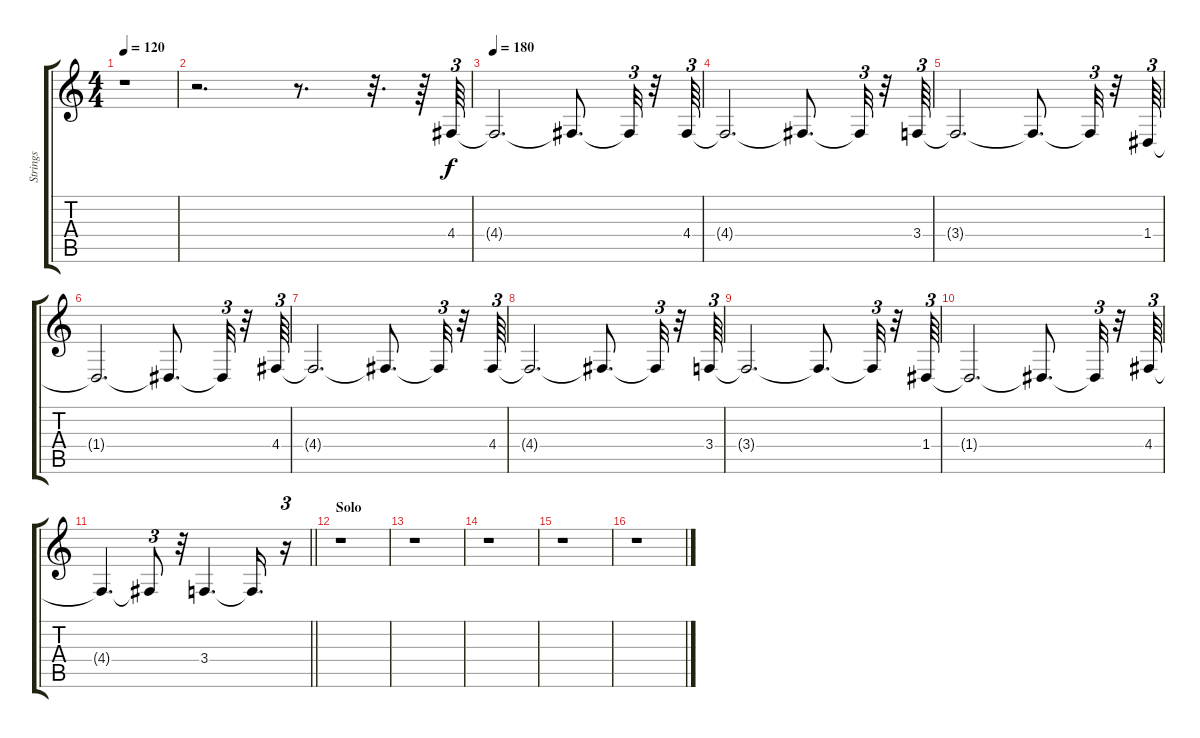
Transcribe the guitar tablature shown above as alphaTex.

\track ("Strings" "Strings") {instrument stringensemble1}
\staff {score tabs}
\tuning (E4 B3 G3 D3 A2 E2) {hide}
\ts (4 4)
\tempo 120
\clef g2
\ks c
r.1{dy f} |
r.2{d} r.8{d} r.32{d} r.64 4.4.64{tu (3 2) instrument pad4choir} |
\tempo 180
4.4{t}.2{d} 4.4{t}.8{d} 4.4{t}.32{tu (3 2)} r.32 4.4.64{tu (3 2)} |
4.4{t}.2{d} 4.4{t}.8{d} 4.4{t}.32{tu (3 2)} r.32 3.4.64{tu (3 2)} |
3.4{t}.2{d} 3.4{t}.8{d} 3.4{t}.32{tu (3 2)} r.32 1.4.64{tu (3 2)} |
1.4{t}.2{d} 1.4{t}.8{d} 1.4{t}.32{tu (3 2)} r.32 4.4.64{tu (3 2)} |
4.4{t}.2{d} 4.4{t}.8{d} 4.4{t}.32{tu (3 2)} r.32 4.4.64{tu (3 2)} |
4.4{t}.2{d} 4.4{t}.8{d} 4.4{t}.32{tu (3 2)} r.32 3.4.64{tu (3 2)} |
3.4{t}.2{d} 3.4{t}.8{d} 3.4{t}.32{tu (3 2)} r.32 1.4.64{tu (3 2)} |
1.4{t}.2{d} 1.4{t}.8{d} 1.4{t}.32{tu (3 2)} r.32 4.4.64{tu (3 2)} |
\barLineRight lightlight
4.4{t}.4{d} 4.4{t}.8{tu (3 2)} r.32 3.4.4{d} 3.4{t}.16{d} r.16{tu (3 2)} |
\section ("" "Solo")
r.1 |
r.1 |
r.1 |
r.1 |
r.1
